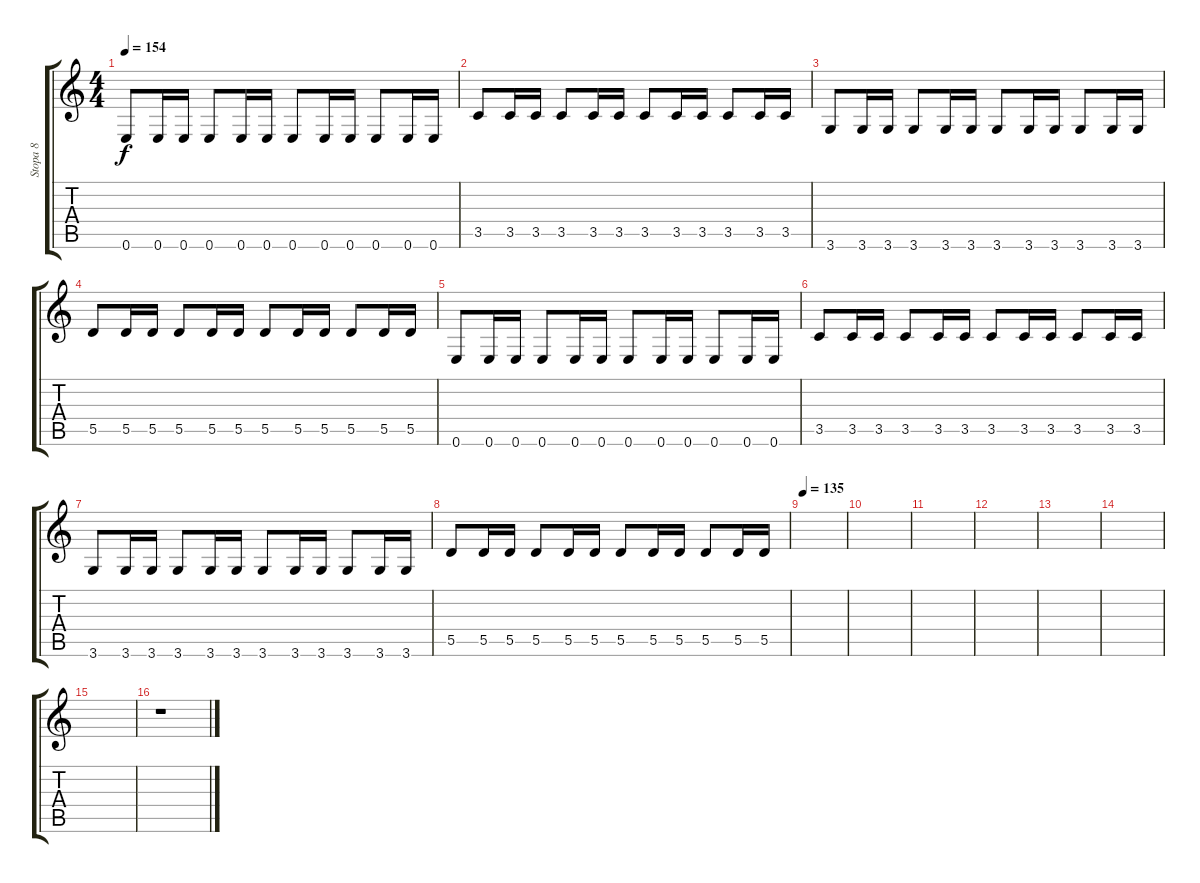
\track ("Stopa 8" "Stopa 8") {instrument overdrivenguitar}
\staff {score tabs}
\tuning (E4 B3 G3 D3 A2 E2) {hide}
\ts (4 4)
\tempo 154
\clef g2
\ks c
0.6.8{dy f} 0.6.16 0.6.16 0.6.8 0.6.16 0.6.16 0.6.8 0.6.16 0.6.16 0.6.8 0.6.16 0.6.16 |
3.5.8 3.5.16 3.5.16 3.5.8 3.5.16 3.5.16 3.5.8 3.5.16 3.5.16 3.5.8 3.5.16 3.5.16 |
3.6.8 3.6.16 3.6.16 3.6.8 3.6.16 3.6.16 3.6.8 3.6.16 3.6.16 3.6.8 3.6.16 3.6.16 |
5.5.8 5.5.16 5.5.16 5.5.8 5.5.16 5.5.16 5.5.8 5.5.16 5.5.16 5.5.8 5.5.16 5.5.16 |
0.6.8 0.6.16 0.6.16 0.6.8 0.6.16 0.6.16 0.6.8 0.6.16 0.6.16 0.6.8 0.6.16 0.6.16 |
3.5.8 3.5.16 3.5.16 3.5.8 3.5.16 3.5.16 3.5.8 3.5.16 3.5.16 3.5.8 3.5.16 3.5.16 |
3.6.8 3.6.16 3.6.16 3.6.8 3.6.16 3.6.16 3.6.8 3.6.16 3.6.16 3.6.8 3.6.16 3.6.16 |
5.5.8 5.5.16 5.5.16 5.5.8 5.5.16 5.5.16 5.5.8 5.5.16 5.5.16 5.5.8 5.5.16 5.5.16 |
\tempo 135
|
|
|
|
|
|
|
r.1{volume 10}
